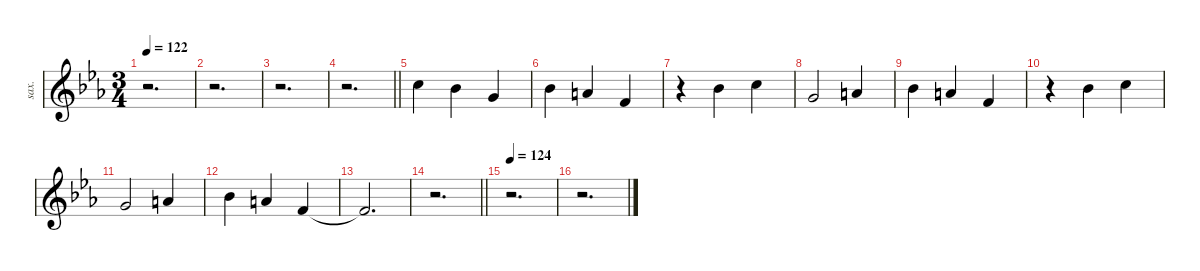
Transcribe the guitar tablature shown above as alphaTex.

\defaultSystemsLayout 4
\hideDynamics
\bracketExtendMode nobrackets
\otherSystemsTrackNameOrientation horizontal
\track ("Saxofone" "sax.") {defaultSystemsLayout 8 instrument sopranosax}
\staff {score}
\tuning (E4 B3 G3 D3 A2 E2)
\ts (3 4)
\tempo 122
\clef g2
\ks eb
r.2{d dy mp beam Down} |
r.2{d beam Down} |
r.2{d beam Down} |
\barLineRight lightlight
r.2{d beam Down} |
13.2{acc forcenatural}.4{dy mf beam Down} 11.2{acc b}.4{dy mp beam Down} 8.2{acc forcenatural}.4{dy f beam Up} |
11.2{acc b}.4{beam Down} 10.2{acc forcenatural}.4{beam Up} 6.2{acc forcenatural}.4{beam Up} |
r.4{beam Down} 6.1{acc b}.4{beam Down} 8.1{acc forcenatural}.4{beam Down} |
8.2{acc forcenatural}.2{beam Up} 10.2{acc forcenatural}.4{beam Up} |
11.2{acc b}.4{beam Down} 10.2{acc forcenatural}.4{beam Up} 6.2{acc forcenatural}.4{beam Up} |
r.4{beam Down} 6.1{acc b}.4{beam Down} 8.1{acc forcenatural}.4{beam Down} |
8.2{acc forcenatural}.2{beam Up} 10.2{acc forcenatural}.4{beam Up} |
11.2{acc b}.4{beam Down} 10.2{acc forcenatural}.4{beam Up} 6.2{acc forcenatural}.4{beam Up} |
6.2{t acc forcenatural}.2{d beam Up} |
\barLineRight lightlight
r.2{d beam Down} |
\tempo 124
r.2{d beam Down} |
r.2{d beam Down}
